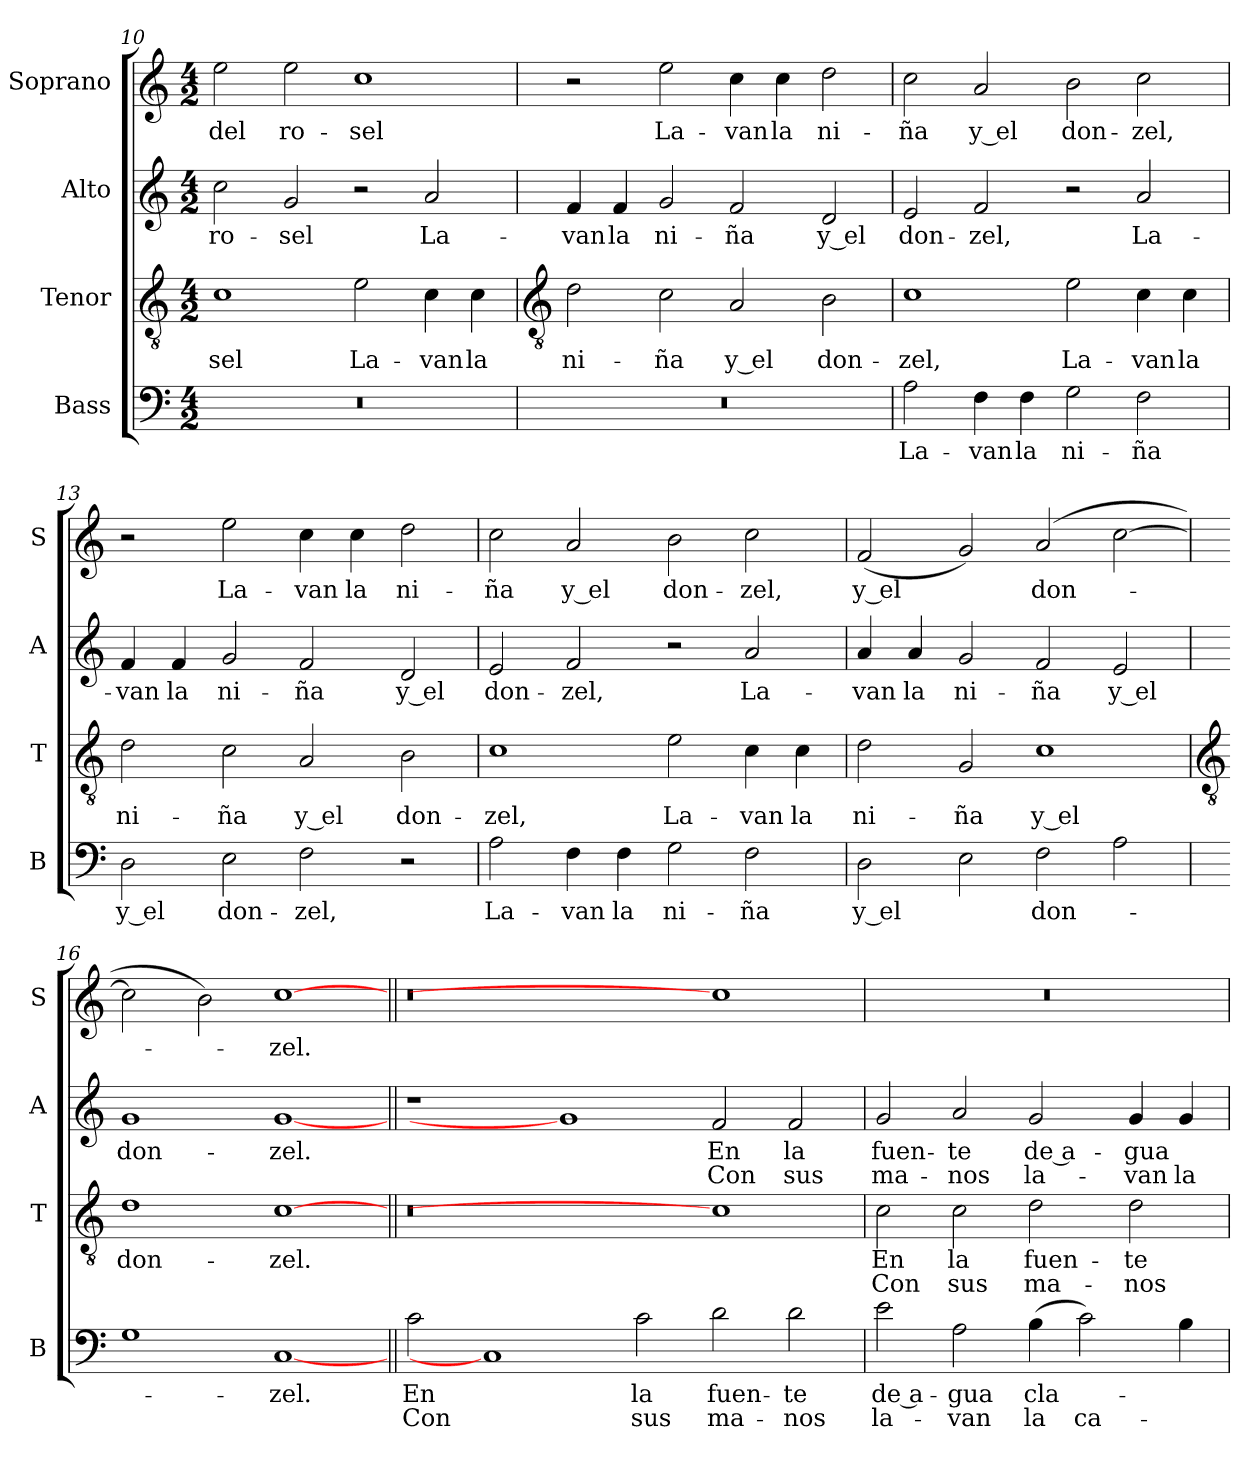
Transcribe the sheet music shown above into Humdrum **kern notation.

**kern	**text	**text	**kern	**text	**text	**kern	**text	**text	**kern	**text
*part4	*part4	*part4	*part3	*part3	*part3	*part2	*part2	*part2	*part1	*part1
*staff4	*staff4	*staff4	*staff3	*staff3	*staff3	*staff2	*staff2	*staff2	*staff1	*staff1
*I"Bass	*	*	*I"Tenor	*	*	*I"Alto	*	*	*I"Soprano	*
*I'B	*	*	*I'T	*	*	*I'A	*	*	*I'S	*
*clefF4	*	*	*clefGv2	*	*	*clefG2	*	*	*clefG2	*
*k[]	*	*	*k[]	*	*	*k[]	*	*	*k[]	*
*C:	*	*	*C:	*	*	*C:	*	*	*C:	*
*M4/2	*	*	*M4/2	*	*	*M4/2	*	*	*M4/2	*
=10	=10	=10	=10	=10	=10	=10	=10	=10	=10	=10
!	!	!	!	!LO:LY:b	!	!	!LO:LY:b	!	!	!LO:LY:b
0r	.	.	1c	sel	.	2cc	ro-	.	2ee	del
!	!	!	!	!	!	!	!LO:LY:b	!	!	!LO:LY:b
.	.	.	.	.	.	2g	-sel	.	2ee	ro-
!	!	!	!	!LO:LY:b	!	!	!	!	!	!LO:LY:b
.	.	.	2e	La-	.	2r	.	.	1cc	-sel
!	!	!	!	!LO:LY:b	!	!	!LO:LY:b	!	!	!
.	.	.	4c	-van	.	2a	La-	.	.	.
!	!	!	!	!LO:LY:b	!	!	!	!	!	!
.	.	.	4c	la	.	.	.	.	.	.
!!LO:LB:g=z
=11	=11	=11	=11	=11	=11	=11	=11	=11	=11	=11
*	*	*	*clefGv2	*	*	*	*	*	*	*
!	!	!	!	!LO:LY:b	!	!	!LO:LY:b	!	!	!
0r	.	.	2d	ni-	.	4f	-van	.	2r	.
!	!	!	!	!	!	!	!LO:LY:b	!	!	!
.	.	.	.	.	.	4f	la	.	.	.
!	!	!	!	!LO:LY:b	!	!	!LO:LY:b	!	!	!LO:LY:b
.	.	.	2c	-ña	.	2g	ni-	.	2ee	La-
!	!	!	!	!LO:LY:b	!	!	!LO:LY:b	!	!	!LO:LY:b
.	.	.	2A	y el	.	2f	-ña	.	4cc	-van
!	!	!	!	!	!	!	!	!	!	!LO:LY:b
.	.	.	.	.	.	.	.	.	4cc	la
!	!	!	!	!LO:LY:b	!	!	!LO:LY:b	!	!	!LO:LY:b
.	.	.	2B	don-	.	2d	y el	.	2dd	ni-
=12	=12	=12	=12	=12	=12	=12	=12	=12	=12	=12
!	!LO:LY:b	!	!	!LO:LY:b	!	!	!LO:LY:b	!	!	!LO:LY:b
2A	La-	.	1c	-zel,	.	2e	don-	.	2cc	-ña
!	!LO:LY:b	!	!	!	!	!	!LO:LY:b	!	!	!LO:LY:b
4F	-van	.	.	.	.	2f	-zel,	.	2a	y el
!	!LO:LY:b	!	!	!	!	!	!	!	!	!
4F	la	.	.	.	.	.	.	.	.	.
!	!LO:LY:b	!	!	!LO:LY:b	!	!	!	!	!	!LO:LY:b
2G	ni-	.	2e	La-	.	2r	.	.	2b	don-
!	!LO:LY:b	!	!	!LO:LY:b	!	!	!LO:LY:b	!	!	!LO:LY:b
2F	-ña	.	4c	-van	.	2a	La-	.	2cc	-zel,
!	!	!	!	!LO:LY:b	!	!	!	!	!	!
.	.	.	4c	la	.	.	.	.	.	.
=13	=13	=13	=13	=13	=13	=13	=13	=13	=13	=13
!	!LO:LY:b	!	!	!LO:LY:b	!	!	!LO:LY:b	!	!	!
2D	y el	.	2d	ni-	.	4f	-van	.	2r	.
!	!	!	!	!	!	!	!LO:LY:b	!	!	!
.	.	.	.	.	.	4f	la	.	.	.
!	!LO:LY:b	!	!	!LO:LY:b	!	!	!LO:LY:b	!	!	!LO:LY:b
2E	don-	.	2c	-ña	.	2g	ni-	.	2ee	La-
!	!LO:LY:b	!	!	!LO:LY:b	!	!	!LO:LY:b	!	!	!LO:LY:b
2F	-zel,	.	2A	y el	.	2f	-ña	.	4cc	-van
!	!	!	!	!	!	!	!	!	!	!LO:LY:b
.	.	.	.	.	.	.	.	.	4cc	la
!	!	!	!	!LO:LY:b	!	!	!LO:LY:b	!	!	!LO:LY:b
2r	.	.	2B	don-	.	2d	y el	.	2dd	ni-
=14	=14	=14	=14	=14	=14	=14	=14	=14	=14	=14
!	!LO:LY:b	!	!	!LO:LY:b	!	!	!LO:LY:b	!	!	!LO:LY:b
2A	La-	.	1c	-zel,	.	2e	don-	.	2cc	-ña
!	!LO:LY:b	!	!	!	!	!	!LO:LY:b	!	!	!LO:LY:b
4F	-van	.	.	.	.	2f	-zel,	.	2a	y el
!	!LO:LY:b	!	!	!	!	!	!	!	!	!
4F	la	.	.	.	.	.	.	.	.	.
!	!LO:LY:b	!	!	!LO:LY:b	!	!	!	!	!	!LO:LY:b
2G	ni-	.	2e	La-	.	2r	.	.	2b	don-
!	!LO:LY:b	!	!	!LO:LY:b	!	!	!LO:LY:b	!	!	!LO:LY:b
2F	-ña	.	4c	-van	.	2a	La-	.	2cc	-zel,
!	!	!	!	!LO:LY:b	!	!	!	!	!	!
.	.	.	4c	la	.	.	.	.	.	.
=15	=15	=15	=15	=15	=15	=15	=15	=15	=15	=15
!	!LO:LY:b	!	!	!LO:LY:b	!	!	!LO:LY:b	!	!	!LO:LY:b
2D	y el	.	2d	ni-	.	4a	-van	.	(<2f	y el
!	!	!	!	!	!	!	!LO:LY:b	!	!	!
.	.	.	.	.	.	4a	la	.	.	.
!	!	!	!	!LO:LY:b	!	!	!LO:LY:b	!	!	!
2E	.	.	2G	-ña	.	2g	ni-	.	2g)	.
!	!LO:LY:b	!	!	!LO:LY:b	!	!	!LO:LY:b	!	!	!LO:LY:b
2F	don-	.	1c	y el	.	2f	-ña	.	(>2a	don-
!	!	!	!	!	!	!	!LO:LY:b	!	!	!
2A	.	.	.	.	.	2e	y el	.	[2cc	.
!!LO:LB:g=z
=16	=16	=16	=16	=16	=16	=16	=16	=16	=16	=16
*	*	*	*clefGv2	*	*	*	*	*	*	*
!	!	!	!	!LO:LY:b	!	!	!LO:LY:b	!	!	!
1G	.	.	1d	don-	.	1g	don-	.	2cc]	.
.	.	.	.	.	.	.	.	.	2b)	.
!	!LO:LY:b	!	!	!LO:LY:b	!	!	!LO:LY:b	!	!	!LO:LY:b
[1C	zel.	.	[1c	-zel.	.	[1g	-zel.	.	[1cc	zel.
=17||	=17||	=17||	=17||	=17||	=17||	=17||	=17||	=17||	=17||	=17||
!	!LO:LY:b	!LO:LY:b	!	!	!	!	!	!	!	!
2c	En	Con	0r	.	.	1r	.	.	0r	.
1C]	.	.	.	.	.	.	.	.	.	.
.	.	.	.	.	.	1g]	.	.	.	.
!	!LO:LY:b	!LO:LY:b	!	!	!	!	!	!	!	!
2c	la	sus	.	.	.	.	.	.	.	.
!	!LO:LY:b	!LO:LY:b	!	!	!	!	!LO:LY:b	!LO:LY:b	!	!
2d	fuen-	-ma-	1c]	.	.	2f	En	Con	1cc]	.
!	!LO:LY:b	!LO:LY:b	!	!	!	!	!LO:LY:b	!LO:LY:b	!	!
2d	-te	nos	.	.	.	2f	la	sus	.	.
=18	=18	=18	=18	=18	=18	=18	=18	=18	=18	=18
!	!LO:LY:b	!LO:LY:b	!	!LO:LY:b	!LO:LY:b	!	!LO:LY:b	!LO:LY:b	!	!
2e	de a-	-la-	2c	En	Con	2g	fuen-	-ma-	0r	.
!	!LO:LY:b	!LO:LY:b	!	!LO:LY:b	!LO:LY:b	!	!LO:LY:b	!LO:LY:b	!	!
2A	-gua	van	2c	la	sus	2a	-te	nos	.	.
!	!LO:LY:b	!LO:LY:b	!	!LO:LY:b	!LO:LY:b	!	!LO:LY:b	!LO:LY:b	!	!
(>4B	cla-	la	2d	fuen-	-ma-	2g	de a-	-la-	.	.
!	!	!LO:LY:b	!	!	!	!	!	!	!	!
2c)	.	ca-	.	.	.	.	.	.	.	.
!	!	!	!	!LO:LY:b	!LO:LY:b	!	!LO:LY:b	!LO:LY:b	!	!
.	.	.	2d	-te	nos	4g	-gua	van	.	.
!	!	!	!	!	!	!	!	!LO:LY:b	!	!
4B	.	.	.	.	.	4g	.	la	.	.
=	=	=	=	=	=	=	=	=	=	=
*-	*-	*-	*-	*-	*-	*-	*-	*-	*-	*-
